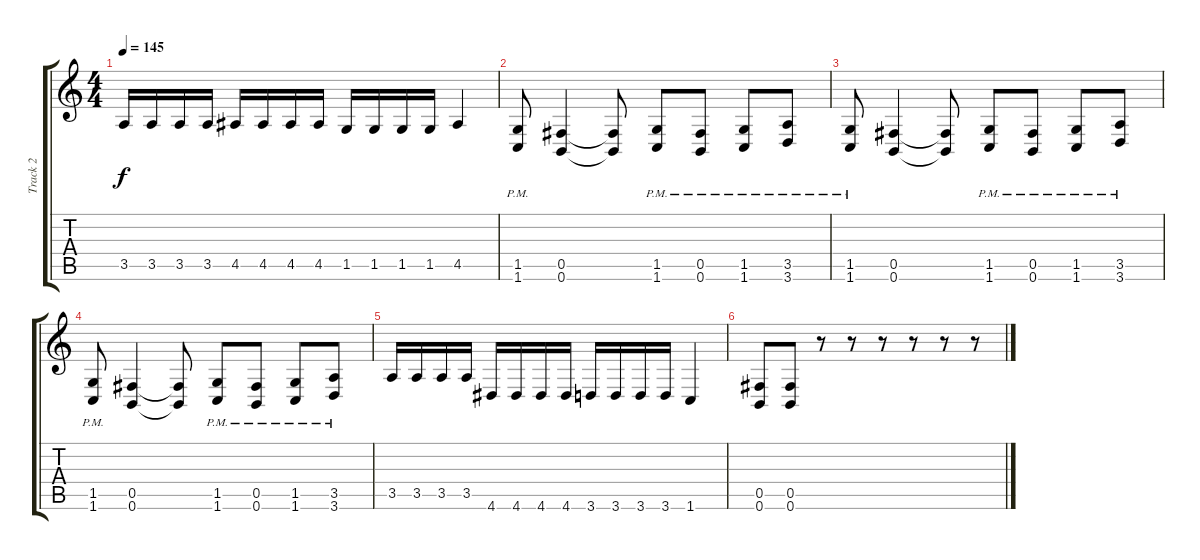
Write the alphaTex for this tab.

\track ("Track 2" "Track 2") {instrument distortionguitar}
\staff {score tabs}
\tuning (Db4 Ab3 E3 B2 Gb2 B1) {hide}
\ts (4 4)
\tempo 145
\clef g2
\ks c
3.5.16{dy f volume 13} 3.5.16 3.5.16 3.5.16 4.5.16 4.5.16 4.5.16 4.5.16 1.5.16 1.5.16 1.5.16 1.5.16 4.5.4 |
(1.5{pm} 1.6{pm}).8 (0.5 0.6).4 (0.5{t} 0.6{t}).8 (1.5{pm} 1.6{pm}).8 (0.5{pm} 0.6{pm}).8 (1.5{pm} 1.6{pm}).8 (3.5{pm} 3.6{pm}).8 |
(1.5{pm} 1.6{pm}).8 (0.5 0.6).4 (0.5{t} 0.6{t}).8 (1.5{pm} 1.6{pm}).8 (0.5{pm} 0.6{pm}).8 (1.5{pm} 1.6{pm}).8 (3.5{pm} 3.6{pm}).8 |
(1.5{pm} 1.6{pm}).8 (0.5 0.6).4 (0.5{t} 0.6{t}).8 (1.5{pm} 1.6{pm}).8 (0.5{pm} 0.6{pm}).8 (1.5{pm} 1.6{pm}).8 (3.5{pm} 3.6{pm}).8 |
3.5.16{volume 13} 3.5.16 3.5.16 3.5.16 4.6.16 4.6.16 4.6.16 4.6.16 3.6.16 3.6.16 3.6.16 3.6.16 1.6.4 |
(0.5 0.6).8 (0.5 0.6).8 r.8 r.8 r.8 r.8 r.8 r.8
